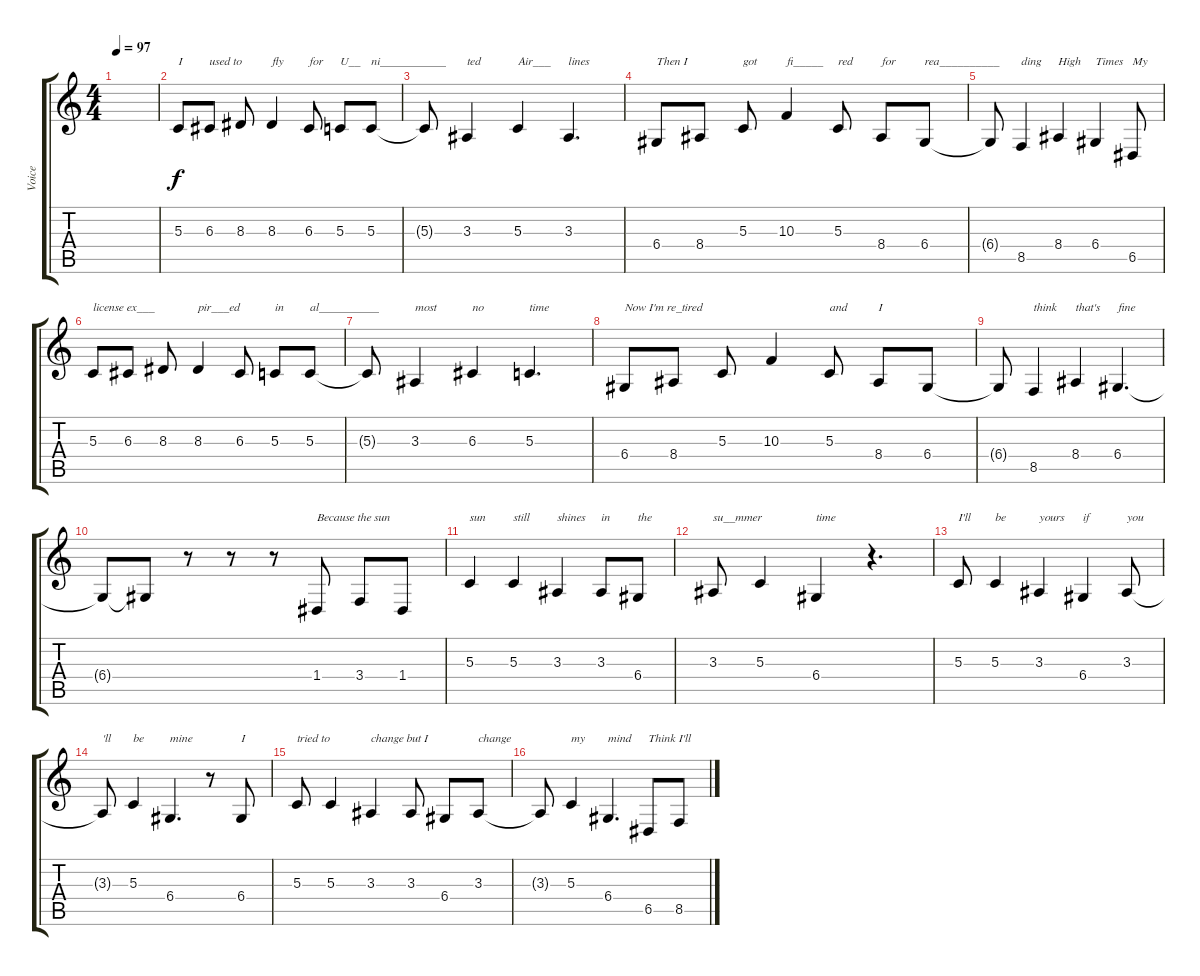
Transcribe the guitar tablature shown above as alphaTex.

\track ("Voice          Chris Collingwood" "Voice     ") {instrument altosax}
\staff {score tabs}
\tuning (E4 B3 G3 D3 A2 E2) {hide}
\ts (4 4)
\tempo 97
\clef g2
\ks c
|
5.3.8{txt "I"} 6.3.8{txt "used to"} 8.3.8 8.3.4{txt "fly"} 6.3.8{txt "for"} 5.3.8{txt "U__"} 5.3.8{txt "ni___________"} |
5.3{t}.8 3.3.4{txt "ted"} 5.3.4{txt "Air___"} 3.3.4{d txt "lines"} |
6.4.8{txt "Then I"} 8.4.8 5.3.8{txt "got"} 10.3.4{txt "fi_____"} 5.3.8{txt "red"} 8.4.8{txt "for"} 6.4.8{txt "rea__________"} |
6.4{t}.8 8.5.4{txt "ding"} 8.4.4{txt "High"} 6.4.4{txt "Times"} 6.5.8{txt "My"} |
5.3.8{txt "license ex___"} 6.3.8 8.3.8 8.3.4{txt "pir___ed"} 6.3.8 5.3.8{txt "in"} 5.3.8{txt "al__________"} |
5.3{t}.8 3.3.4{txt "most"} 6.3.4{txt "no"} 5.3.4{d txt "time"} |
6.4.8{txt "Now I'm re_tired"} 8.4.8 5.3.8 10.3.4 5.3.8{txt "and"} 8.4.8{txt "I"} 6.4.8 |
6.4{t}.8 8.5.4{txt "think"} 8.4.4{txt "that's"} 6.4.4{d txt "fine"} |
6.4{t}.8 6.4{t}.8 r.8 r.8 r.8 1.4.8{txt "Because the sun"} 3.4.8 1.4.8 |
5.3.4{txt "sun"} 5.3.4{txt "still"} 3.3.4{txt "shines"} 3.3.8{txt "in"} 6.4.8{txt "the"} |
3.3.8{txt "su__mmer"} 5.3.4 6.4.4{txt "time"} r.4{d} |
5.3.8{txt "I'll"} 5.3.4{txt "be"} 3.3.4{txt "yours"} 6.4.4{txt "if"} 3.3.8{txt "you"} |
3.3{t}.8{txt "'ll"} 5.3.4{txt "be"} 6.4.4{d txt "mine"} r.8 6.4.8{txt "I"} |
5.3.8{txt "tried to"} 5.3.4 3.3.4{txt "change but I"} 3.3.8 6.4.8 3.3.8{txt "change"} |
3.3{t}.8 5.3.4{txt "my"} 6.4.4{d txt "mind"} 6.5.8{txt "Think I'll"} 8.5.8
